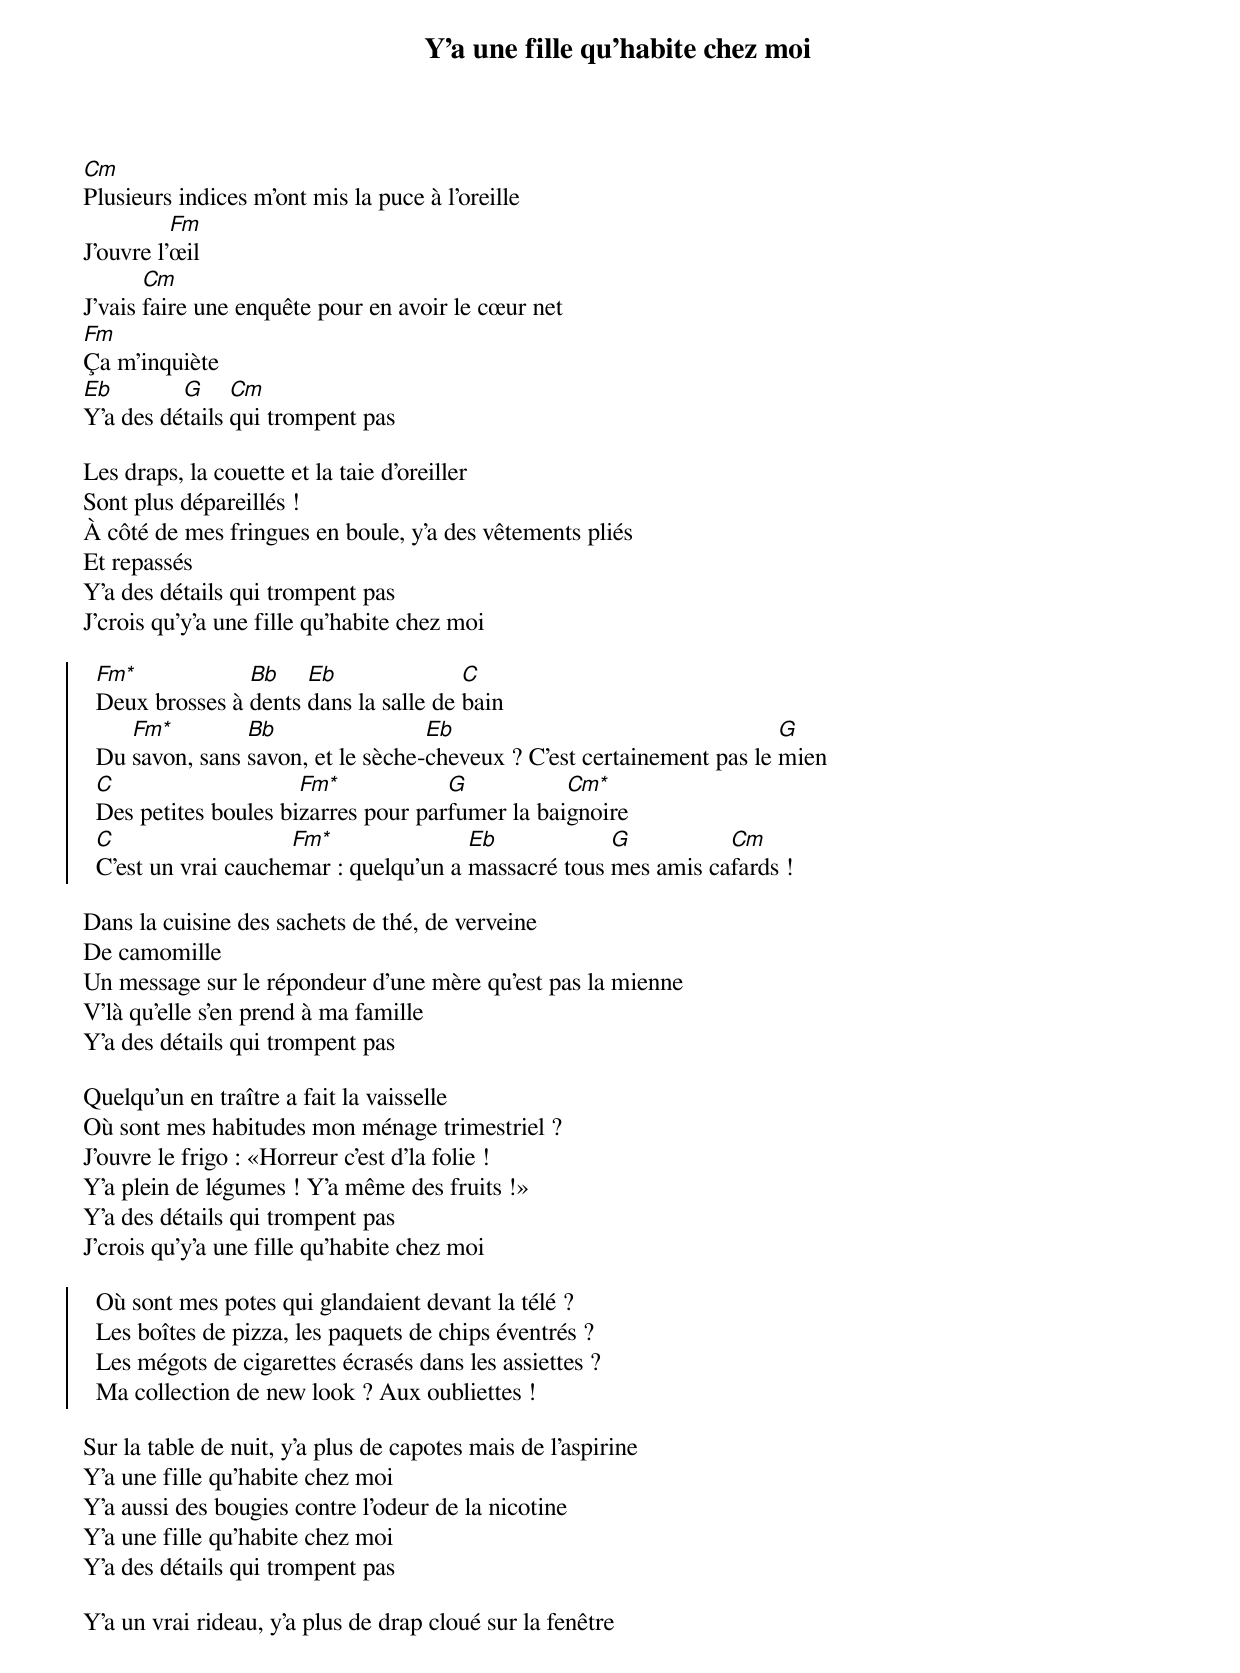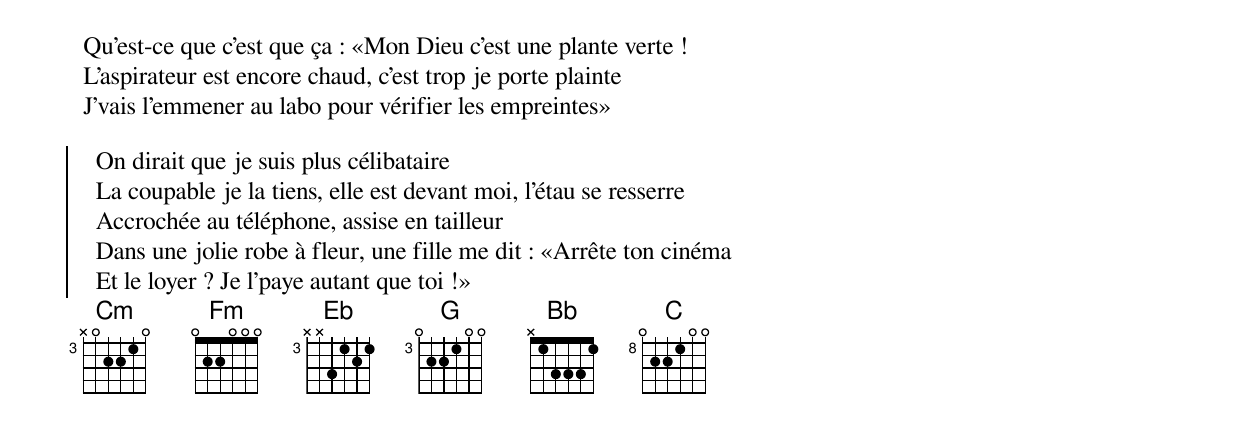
{title: Y'a une fille qu'habite chez moi}
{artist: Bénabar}
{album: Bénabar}
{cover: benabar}
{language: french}
{columns: 1}
{define: Cm base-fret 3 frets X 0 2 2 1 0}
{define: Fm base-fret 1 frets 0 2 2 0 0 0}
{define: E& base-fret 6 frets X 0 2 2 2 0}
{define: G base-fret 3 frets 0 2 2 1 0 0}
{define: Fm* base-fret 8 frets X 0 2 2 1 0 special}
{define: B& base-fret 6 frets 0 2 2 1 0 0}
{define: C base-fret 8 frets 0 2 2 1 0 0}
{define: Cm* base-fret 8 frets 0 2 2 0 0 0 special}



[Cm]Plusieurs indices m'ont mis la puce à l'oreille
J'ouvre l'[Fm]œil
J'vais [Cm]faire une enquête pour en avoir le cœur net
[Fm]Ça m'inquiète
[Eb]Y'a des dé[G]tails [Cm]qui trompent pas

Les draps, la couette et la taie d'oreiller
Sont plus dépareillés !
À côté de mes fringues en boule, y'a des vêtements pliés
Et repassés
Y'a des détails qui trompent pas
J'crois qu'y'a une fille qu'habite chez moi

{start_of_chorus}
  [Fm*]Deux brosses à [Bb]dents [Eb]dans la salle de [C]bain
  Du [Fm*]savon, sans [Bb]savon, et le sèche-[Eb]cheveux ? C'est certainement pas le [G]mien
  [C]Des petites boules bi[Fm*]zarres pour par[G]fumer la bai[Cm*]gnoire
  [C]C'est un vrai cauche[Fm*]mar : quelqu'un a [Eb]massacré tous [G]mes amis ca[Cm]fards !
{end_of_chorus}

Dans la cuisine des sachets de thé, de verveine
De camomille
Un message sur le répondeur d'une mère qu'est pas la mienne
V'là qu'elle s'en prend à ma famille
Y'a des détails qui trompent pas

Quelqu'un en traître a fait la vaisselle
Où sont mes habitudes mon ménage trimestriel ?
J'ouvre le frigo : «Horreur c'est d'la folie !
Y'a plein de légumes ! Y'a même des fruits !»
Y'a des détails qui trompent pas
J'crois qu'y'a une fille qu'habite chez moi

{start_of_chorus}
  Où sont mes potes qui glandaient devant la télé ?
  Les boîtes de pizza, les paquets de chips éventrés ?
  Les mégots de cigarettes écrasés dans les assiettes ?
  Ma collection de new look ? Aux oubliettes !
{end_of_chorus}

Sur la table de nuit, y'a plus de capotes mais de l'aspirine
Y'a une fille qu'habite chez moi
Y'a aussi des bougies contre l'odeur de la nicotine
Y'a une fille qu'habite chez moi
Y'a des détails qui trompent pas

Y'a un vrai rideau, y'a plus de drap cloué sur la fenêtre
Qu'est-ce que c'est que ça : «Mon Dieu c'est une plante verte !
L'aspirateur est encore chaud, c'est trop je porte plainte
J'vais l'emmener au labo pour vérifier les empreintes»

{start_of_chorus}
  On dirait que je suis plus célibataire
  La coupable je la tiens, elle est devant moi, l'étau se resserre
  Accrochée au téléphone, assise en tailleur
  Dans une jolie robe à fleur, une fille me dit : «Arrête ton cinéma
  Et le loyer ? Je l'paye autant que toi !»
{end_of_chorus}
